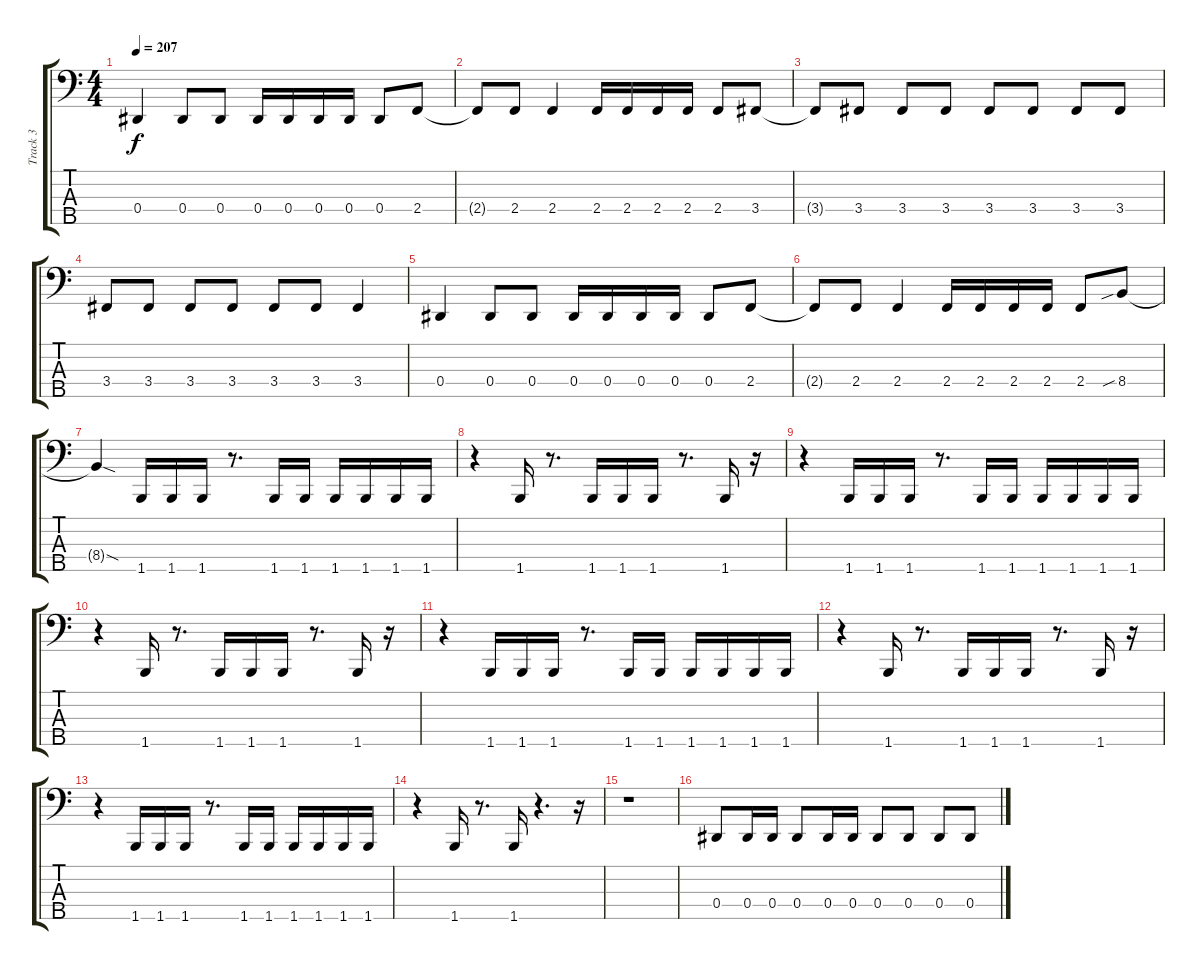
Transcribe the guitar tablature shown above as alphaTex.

\track ("Track 3" "Track 3") {instrument electricbassfinger}
\staff {score tabs}
\tuning (Gb2 Db2 Ab1 Eb1 Bb0) {hide}
\ts (4 4)
\tempo 207
\clef f4
\ks c
0.4.4{dy f} 0.4.8 0.4.8 0.4.16 0.4.16 0.4.16 0.4.16 0.4.8 2.4.8 |
2.4{t}.8 2.4.8 2.4.4 2.4.16 2.4.16 2.4.16 2.4.16 2.4.8 3.4.8 |
3.4{t}.8 3.4.8 3.4.8 3.4.8 3.4.8 3.4.8 3.4.8 3.4.8 |
3.4.8 3.4.8 3.4.8 3.4.8 3.4.8 3.4.8 3.4.4 |
0.4.4 0.4.8 0.4.8 0.4.16 0.4.16 0.4.16 0.4.16 0.4.8 2.4.8 |
2.4{t}.8 2.4.8 2.4.4 2.4.16 2.4.16 2.4.16 2.4.16 2.4.8 8.4{sib}.8 |
8.4{sod t}.4 1.5.16 1.5.16 1.5.16 r.8{d} 1.5.16 1.5.16 1.5.16 1.5.16 1.5.16 1.5.16 |
r.4 1.5.16 r.8{d} 1.5.16 1.5.16 1.5.16 r.8{d} 1.5.16 r.16 |
r.4 1.5.16 1.5.16 1.5.16 r.8{d} 1.5.16 1.5.16 1.5.16 1.5.16 1.5.16 1.5.16 |
r.4 1.5.16 r.8{d} 1.5.16 1.5.16 1.5.16 r.8{d} 1.5.16 r.16 |
r.4 1.5.16 1.5.16 1.5.16 r.8{d} 1.5.16 1.5.16 1.5.16 1.5.16 1.5.16 1.5.16 |
r.4 1.5.16 r.8{d} 1.5.16 1.5.16 1.5.16 r.8{d} 1.5.16 r.16 |
r.4 1.5.16 1.5.16 1.5.16 r.8{d} 1.5.16 1.5.16 1.5.16 1.5.16 1.5.16 1.5.16 |
r.4 1.5.16 r.8{d} 1.5.16 r.4{d} r.16 |
r.1 |
0.4.8 0.4.16 0.4.16 0.4.8 0.4.16 0.4.16 0.4.8 0.4.8 0.4.8 0.4.8
